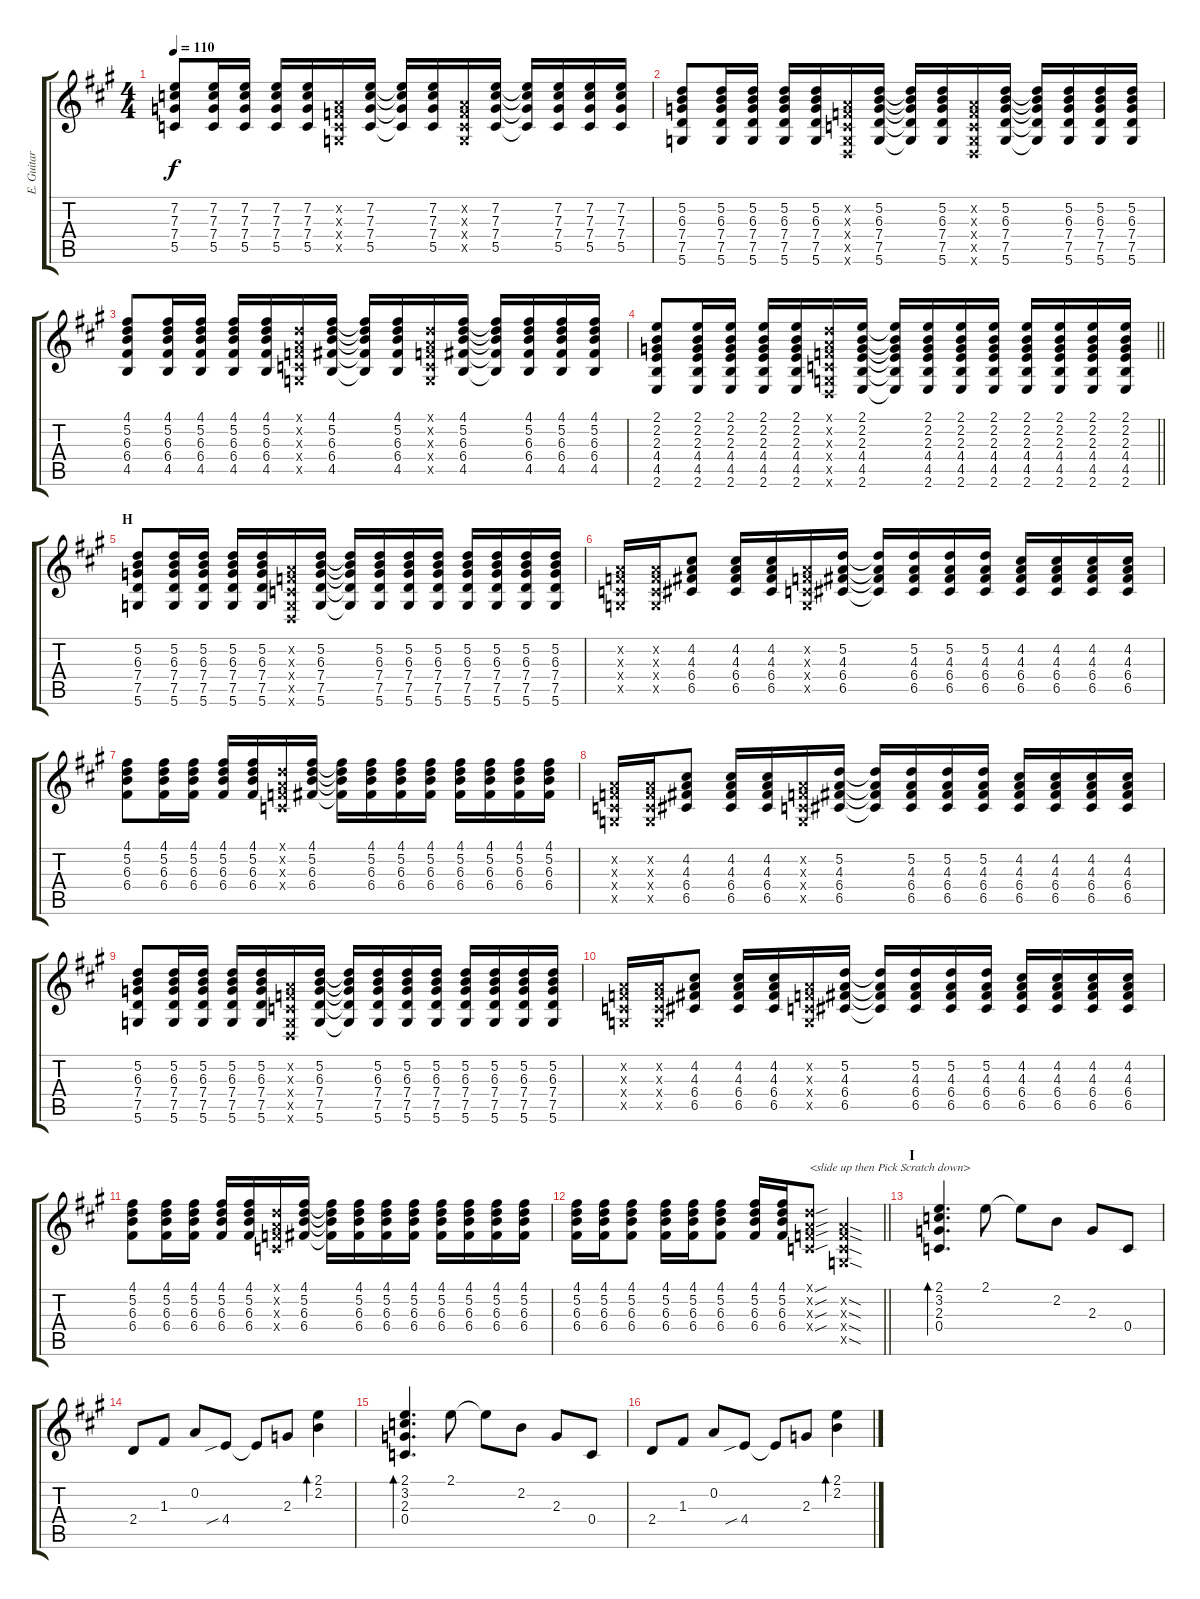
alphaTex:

\track ("E. Guitar III" "E. Guitar ") {instrument overdrivenguitar}
\staff {score tabs}
\tuning (D4 A3 F3 C3 G2 D2) {hide}
\ts (4 4)
\tempo 110
\clef g2
\ks a
(7.2 7.3 7.4 5.5).8{dy f} (7.2 7.3 7.4 5.5).16 (7.2 7.3 7.4 5.5).16 (7.2 7.3 7.4 5.5).16 (7.2 7.3 7.4 5.5).16 (0.2{x} 0.3{x} 0.4{x} 0.5{x}).16 (7.2 7.3 7.4 5.5).16 (7.2{t} 7.3{t} 7.4{t} 5.5{t}).16 (7.2 7.3 7.4 5.5).16 (0.2{x} 0.3{x} 0.4{x} 0.5{x}).16 (7.2 7.3 7.4 5.5).16 (7.2{t} 7.3{t} 7.4{t} 5.5{t}).16 (7.2 7.3 7.4 5.5).16 (7.2 7.3 7.4 5.5).16 (7.2 7.3 7.4 5.5).16 |
(5.2 6.3 7.4 7.5 5.6).8 (5.2 6.3 7.4 7.5 5.6).16 (5.2 6.3 7.4 7.5 5.6).16 (5.2 6.3 7.4 7.5 5.6).16 (5.2 6.3 7.4 7.5 5.6).16 (0.2{x} 0.3{x} 0.4{x} 0.5{x} 0.6{x}).16 (5.2 6.3 7.4 7.5 5.6).16 (5.2{t} 6.3{t} 7.4{t} 7.5{t} 5.6{t}).16 (5.2 6.3 7.4 7.5 5.6).16 (0.2{x} 0.3{x} 0.4{x} 0.5{x} 0.6{x}).16 (5.2 6.3 7.4 7.5 5.6).16 (5.2{t} 6.3{t} 7.4{t} 7.5{t} 5.6{t}).16 (5.2 6.3 7.4 7.5 5.6).16 (5.2 6.3 7.4 7.5 5.6).16 (5.2 6.3 7.4 7.5 5.6).16 |
(4.1 5.2 6.3 6.4 4.5).8 (4.1 5.2 6.3 6.4 4.5).16 (4.1 5.2 6.3 6.4 4.5).16 (4.1 5.2 6.3 6.4 4.5).16 (4.1 5.2 6.3 6.4 4.5).16 (0.1{x} 0.2{x} 0.3{x} 0.4{x} 0.5{x}).16 (4.1 5.2 6.3 6.4 4.5).16 (4.1{t} 5.2{t} 6.3{t} 6.4{t} 4.5{t}).16 (4.1 5.2 6.3 6.4 4.5).16 (0.1{x} 0.2{x} 0.3{x} 0.4{x} 0.5{x}).16 (4.1 5.2 6.3 6.4 4.5).16 (4.1{t} 5.2{t} 6.3{t} 6.4{t} 4.5{t}).16 (4.1 5.2 6.3 6.4 4.5).16 (4.1 5.2 6.3 6.4 4.5).16 (4.1 5.2 6.3 6.4 4.5).16 |
\barLineRight lightlight
(2.1 2.2 2.3 4.4 4.5 2.6).8 (2.1 2.2 2.3 4.4 4.5 2.6).16 (2.1 2.2 2.3 4.4 4.5 2.6).16 (2.1 2.2 2.3 4.4 4.5 2.6).16 (2.1 2.2 2.3 4.4 4.5 2.6).16 (0.1{x} 0.2{x} 0.3{x} 0.4{x} 0.5{x} 0.6{x}).16 (2.1 2.2 2.3 4.4 4.5 2.6).16 (2.1{t} 2.2{t} 2.3{t} 4.4{t} 4.5{t} 2.6{t}).16 (2.1 2.2 2.3 4.4 4.5 2.6).16 (2.1 2.2 2.3 4.4 4.5 2.6).16 (2.1 2.2 2.3 4.4 4.5 2.6).16 (2.1 2.2 2.3 4.4 4.5 2.6).16 (2.1 2.2 2.3 4.4 4.5 2.6).16 (2.1 2.2 2.3 4.4 4.5 2.6).16 (2.1 2.2 2.3 4.4 4.5 2.6).16 |
\section ("" "H")
(5.2 6.3 7.4 7.5 5.6).8 (5.2 6.3 7.4 7.5 5.6).16 (5.2 6.3 7.4 7.5 5.6).16 (5.2 6.3 7.4 7.5 5.6).16 (5.2 6.3 7.4 7.5 5.6).16 (0.2{x} 0.3{x} 0.4{x} 0.5{x} 0.6{x}).16 (5.2 6.3 7.4 7.5 5.6).16 (5.2{t} 6.3{t} 7.4{t} 7.5{t} 5.6{t}).16 (5.2 6.3 7.4 7.5 5.6).16 (5.2 6.3 7.4 7.5 5.6).16 (5.2 6.3 7.4 7.5 5.6).16 (5.2 6.3 7.4 7.5 5.6).16 (5.2 6.3 7.4 7.5 5.6).16 (5.2 6.3 7.4 7.5 5.6).16 (5.2 6.3 7.4 7.5 5.6).16 |
(0.2{x} 0.3{x} 0.4{x} 0.5{x}).16 (0.2{x} 0.3{x} 0.4{x} 0.5{x}).16 (4.2 4.3 6.4 6.5).8 (4.2 4.3 6.4 6.5).16 (4.2 4.3 6.4 6.5).16 (0.2{x} 0.3{x} 0.4{x} 0.5{x}).16 (5.2 4.3 6.4 6.5).16 (5.2{t} 4.3{t} 6.4{t} 6.5{t}).16 (5.2 4.3 6.4 6.5).16 (5.2 4.3 6.4 6.5).16 (5.2 4.3 6.4 6.5).16 (4.2 4.3 6.4 6.5).16 (4.2 4.3 6.4 6.5).16 (4.2 4.3 6.4 6.5).16 (4.2 4.3 6.4 6.5).16 |
(4.1 5.2 6.3 6.4).8 (4.1 5.2 6.3 6.4).16 (4.1 5.2 6.3 6.4).16 (4.1 5.2 6.3 6.4).16 (4.1 5.2 6.3 6.4).16 (0.1{x} 0.2{x} 0.3{x} 0.4{x}).16 (4.1 5.2 6.3 6.4).16 (4.1{t} 5.2{t} 6.3{t} 6.4{t}).16 (4.1 5.2 6.3 6.4).16 (4.1 5.2 6.3 6.4).16 (4.1 5.2 6.3 6.4).16 (4.1 5.2 6.3 6.4).16 (4.1 5.2 6.3 6.4).16 (4.1 5.2 6.3 6.4).16 (4.1 5.2 6.3 6.4).16 |
(0.2{x} 0.3{x} 0.4{x} 0.5{x}).16 (0.2{x} 0.3{x} 0.4{x} 0.5{x}).16 (4.2 4.3 6.4 6.5).8 (4.2 4.3 6.4 6.5).16 (4.2 4.3 6.4 6.5).16 (0.2{x} 0.3{x} 0.4{x} 0.5{x}).16 (5.2 4.3 6.4 6.5).16 (5.2{t} 4.3{t} 6.4{t} 6.5{t}).16 (5.2 4.3 6.4 6.5).16 (5.2 4.3 6.4 6.5).16 (5.2 4.3 6.4 6.5).16 (4.2 4.3 6.4 6.5).16 (4.2 4.3 6.4 6.5).16 (4.2 4.3 6.4 6.5).16 (4.2 4.3 6.4 6.5).16 |
(5.2 6.3 7.4 7.5 5.6).8 (5.2 6.3 7.4 7.5 5.6).16 (5.2 6.3 7.4 7.5 5.6).16 (5.2 6.3 7.4 7.5 5.6).16 (5.2 6.3 7.4 7.5 5.6).16 (0.2{x} 0.3{x} 0.4{x} 0.5{x} 0.6{x}).16 (5.2 6.3 7.4 7.5 5.6).16 (5.2{t} 6.3{t} 7.4{t} 7.5{t} 5.6{t}).16 (5.2 6.3 7.4 7.5 5.6).16 (5.2 6.3 7.4 7.5 5.6).16 (5.2 6.3 7.4 7.5 5.6).16 (5.2 6.3 7.4 7.5 5.6).16 (5.2 6.3 7.4 7.5 5.6).16 (5.2 6.3 7.4 7.5 5.6).16 (5.2 6.3 7.4 7.5 5.6).16 |
(0.2{x} 0.3{x} 0.4{x} 0.5{x}).16 (0.2{x} 0.3{x} 0.4{x} 0.5{x}).16 (4.2 4.3 6.4 6.5).8 (4.2 4.3 6.4 6.5).16 (4.2 4.3 6.4 6.5).16 (0.2{x} 0.3{x} 0.4{x} 0.5{x}).16 (5.2 4.3 6.4 6.5).16 (5.2{t} 4.3{t} 6.4{t} 6.5{t}).16 (5.2 4.3 6.4 6.5).16 (5.2 4.3 6.4 6.5).16 (5.2 4.3 6.4 6.5).16 (4.2 4.3 6.4 6.5).16 (4.2 4.3 6.4 6.5).16 (4.2 4.3 6.4 6.5).16 (4.2 4.3 6.4 6.5).16 |
(4.1 5.2 6.3 6.4).8 (4.1 5.2 6.3 6.4).16 (4.1 5.2 6.3 6.4).16 (4.1 5.2 6.3 6.4).16 (4.1 5.2 6.3 6.4).16 (0.1{x} 0.2{x} 0.3{x} 0.4{x}).16 (4.1 5.2 6.3 6.4).16 (4.1{t} 5.2{t} 6.3{t} 6.4{t}).16 (4.1 5.2 6.3 6.4).16 (4.1 5.2 6.3 6.4).16 (4.1 5.2 6.3 6.4).16 (4.1 5.2 6.3 6.4).16 (4.1 5.2 6.3 6.4).16 (4.1 5.2 6.3 6.4).16 (4.1 5.2 6.3 6.4).16 |
\barLineRight lightlight
(4.1 5.2 6.3 6.4).16 (4.1 5.2 6.3 6.4).16 (4.1 5.2 6.3 6.4).8 (4.1 5.2 6.3 6.4).16 (4.1 5.2 6.3 6.4).16 (4.1 5.2 6.3 6.4).8 (4.1 5.2 6.3 6.4).16 (4.1 5.2 6.3 6.4).16 (0.1{sou x} 0.2{sou x} 0.3{sou x} 0.4{sou x}).8{txt "<slide up then Pick Scratch down>"} (0.2{sod x} 0.3{sod x} 0.4{sod x} 0.5{sod x}).4 |
\section ("" "I")
(2.1 3.2 2.3 0.4).4{d bd 120} 2.1.8 2.1{t}.8 2.2.8 2.3.8 0.4.8 |
2.4.8 1.3.8 0.2.8 4.4{sib}.8 4.4{t}.8 2.3.8 (2.1 2.2).4{bd 120} |
(2.1 3.2 2.3 0.4).4{d bd 120} 2.1.8 2.1{t}.8 2.2.8 2.3.8 0.4.8 |
2.4.8 1.3.8 0.2.8 4.4{sib}.8 4.4{t}.8 2.3.8 (2.1 2.2).4{bd 120}
